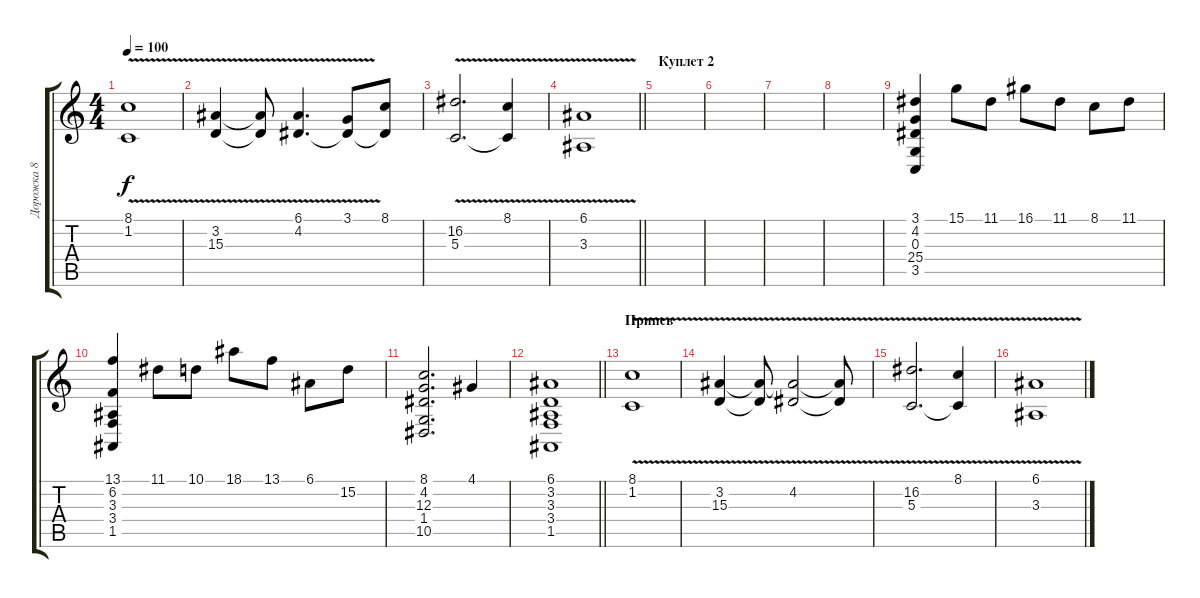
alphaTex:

\track ("Дорожка 8" "Дорожка 8") {instrument stringensemble1}
\staff {score tabs}
\tuning (E4 B3 G3 D3 A2 E2) {hide}
\ts (4 4)
\tempo 100
\clef g2
\ks c
(8.1{v} 1.2{v}).1{dy f} |
(3.2{v} 15.3{v}).4 (3.2{t} 15.3{t}).8 (6.1{v} 4.2{v}).4{d} (3.1 4.2{t}).8 (8.1 4.2{t}).8 |
(16.2{v} 5.3{v}).2{d} (8.1{v} 5.3{t}).4 |
\barLineRight lightlight
(6.1{v} 3.3{v}).1 |
\section ("" "Куплет 2")
|
|
|
|
(3.1 4.2 0.3 25.4 3.5).4{volume 12 instrument electricgrandpiano} 15.1.8 11.1.8 16.1.8 11.1.8 8.1.8 11.1.8 |
(13.1 6.2 3.3 3.4 1.5).4 11.1.8 10.1.8 18.1.8 13.1.8 6.1.8 15.2.8 |
(8.1 4.2 12.3 1.4 10.5).2{d} 4.1.4 |
\barLineRight lightlight
(6.1 3.2 3.3 3.4 1.5).1 |
\section ("" "Припев")
(8.1{v} 1.2{v}).1{volume 14 instrument stringensemble1} |
(3.2{v} 15.3{v}).4 (3.2{t} 15.3{t}).8 (4.2{v} 15.3{t}).2 (4.2{t} 15.3{t}).8 |
(16.2{v} 5.3{v}).2{d} (8.1{v} 5.3{t}).4 |
(6.1{v} 3.3{v}).1
